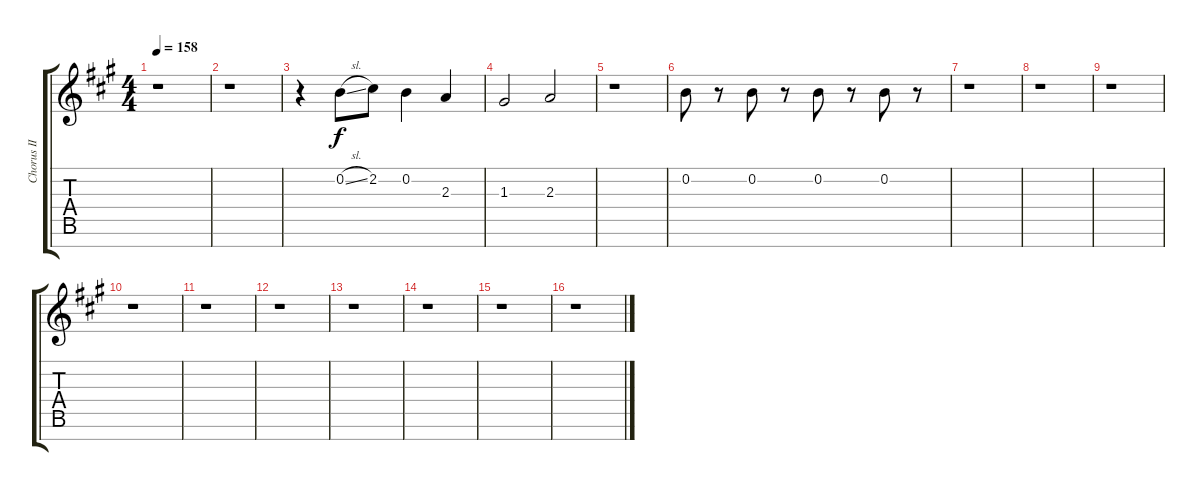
\track ("Chorus II" "Chorus II") {instrument voiceoohs}
\staff {score tabs}
\tuning (E5 B4 G4 D4 A3 E3 B2) {hide}
\ts (4 4)
\tempo 158
\clef g2
\ks a
r.1{dy f} |
r.1 |
r.4 0.2{sl}.8 2.2.8 0.2.4 2.3.4 |
1.3.2 2.3.2 |
r.1 |
0.2.8 r.8 0.2.8 r.8 0.2.8 r.8 0.2.8 r.8 |
r.1 |
r.1 |
r.1 |
r.1 |
r.1 |
r.1 |
r.1 |
r.1 |
r.1 |
r.1
